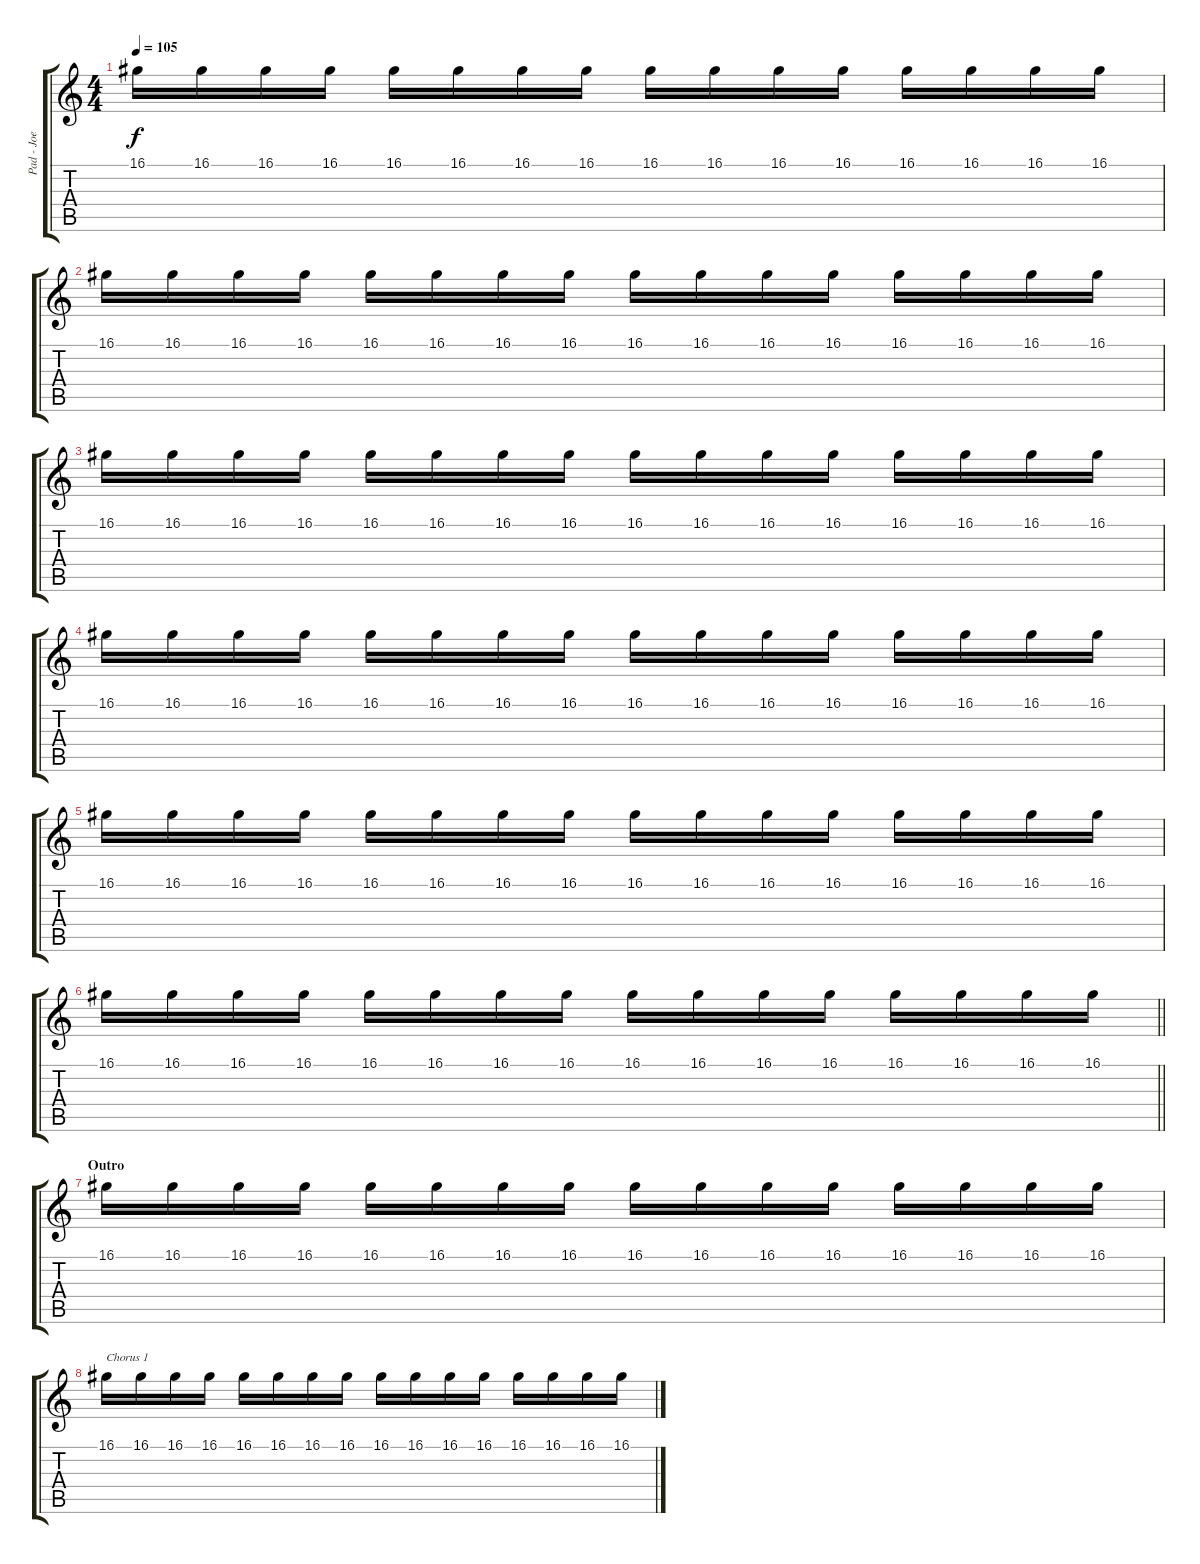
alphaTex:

\track ("Pad - Joe Hahn" "Pad - Joe ") {instrument kalimba}
\staff {score tabs}
\tuning (E4 B3 G3 D3 A2 E2) {hide}
\ts (4 4)
\tempo 105
\clef g2
\ks c
16.1.16{dy f} 16.1.16 16.1.16 16.1.16 16.1.16 16.1.16 16.1.16 16.1.16 16.1.16 16.1.16 16.1.16 16.1.16 16.1.16 16.1.16 16.1.16 16.1.16 |
16.1.16 16.1.16 16.1.16 16.1.16 16.1.16 16.1.16 16.1.16 16.1.16 16.1.16 16.1.16 16.1.16 16.1.16 16.1.16 16.1.16 16.1.16 16.1.16 |
16.1.16 16.1.16 16.1.16 16.1.16 16.1.16 16.1.16 16.1.16 16.1.16 16.1.16 16.1.16 16.1.16 16.1.16 16.1.16 16.1.16 16.1.16 16.1.16 |
16.1.16 16.1.16 16.1.16 16.1.16 16.1.16 16.1.16 16.1.16 16.1.16 16.1.16 16.1.16 16.1.16 16.1.16 16.1.16 16.1.16 16.1.16 16.1.16 |
16.1.16 16.1.16 16.1.16 16.1.16 16.1.16 16.1.16 16.1.16 16.1.16 16.1.16 16.1.16 16.1.16 16.1.16 16.1.16 16.1.16 16.1.16 16.1.16 |
\barLineRight lightlight
16.1.16 16.1.16 16.1.16 16.1.16 16.1.16 16.1.16 16.1.16 16.1.16 16.1.16 16.1.16 16.1.16 16.1.16 16.1.16 16.1.16 16.1.16 16.1.16 |
\section ("" "Outro")
16.1.16 16.1.16 16.1.16 16.1.16 16.1.16 16.1.16 16.1.16 16.1.16 16.1.16 16.1.16 16.1.16 16.1.16 16.1.16 16.1.16 16.1.16 16.1.16 |
16.1.16{txt "Chorus 1" volume 9} 16.1.16 16.1.16 16.1.16 16.1.16 16.1.16 16.1.16 16.1.16 16.1.16 16.1.16 16.1.16 16.1.16 16.1.16 16.1.16 16.1.16 16.1.16
